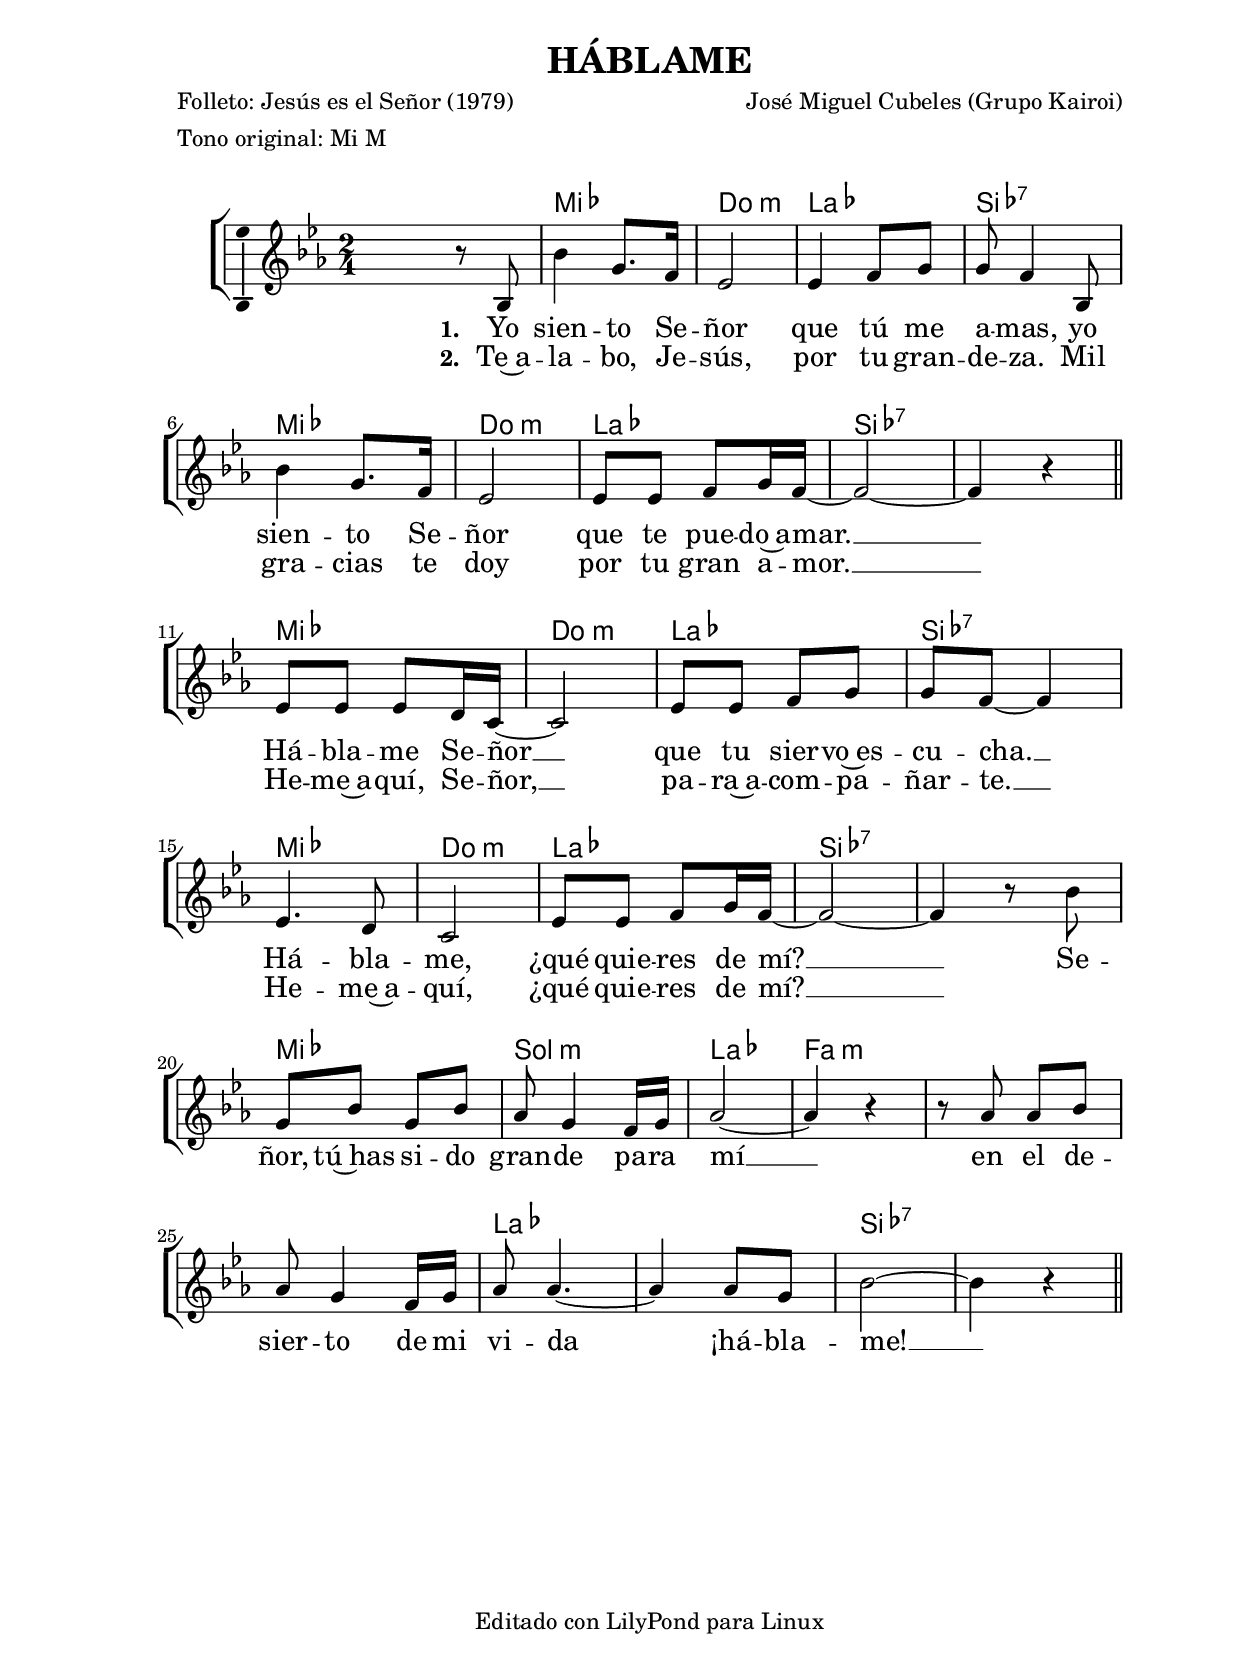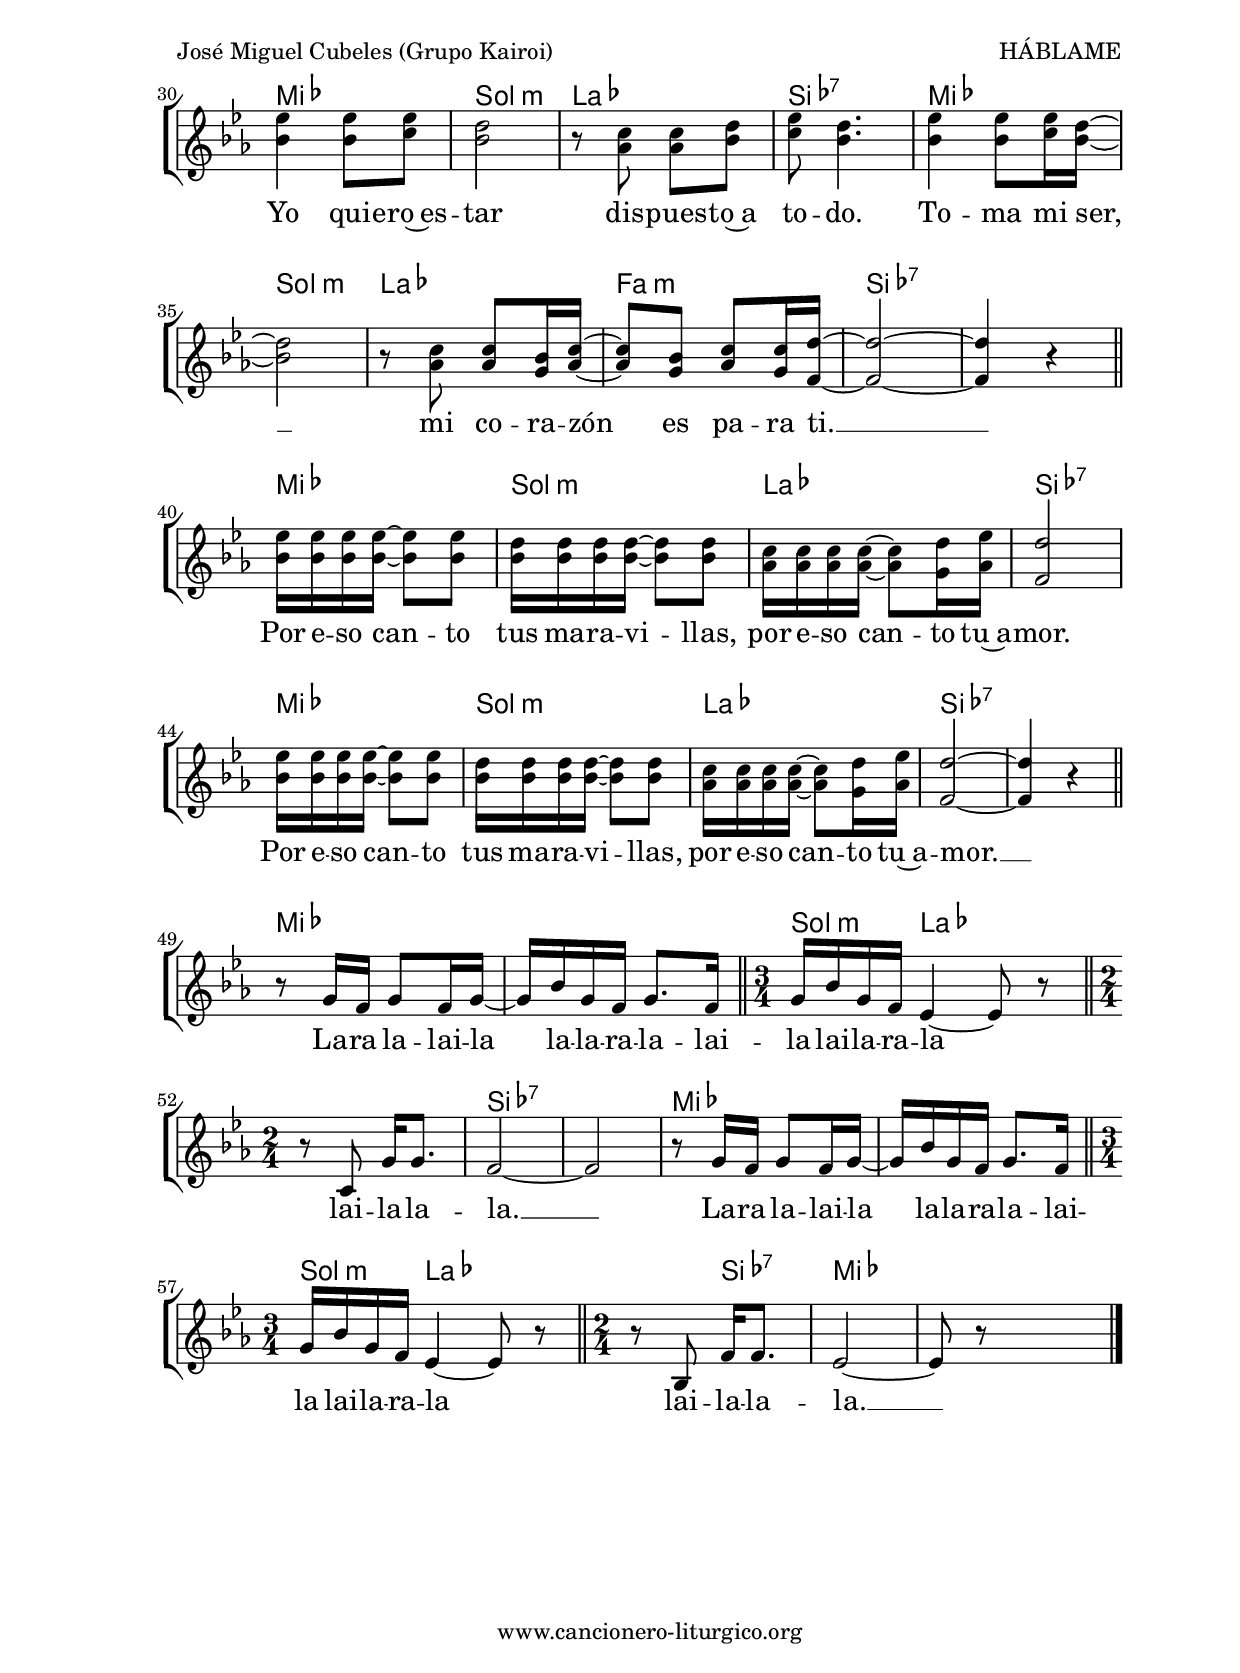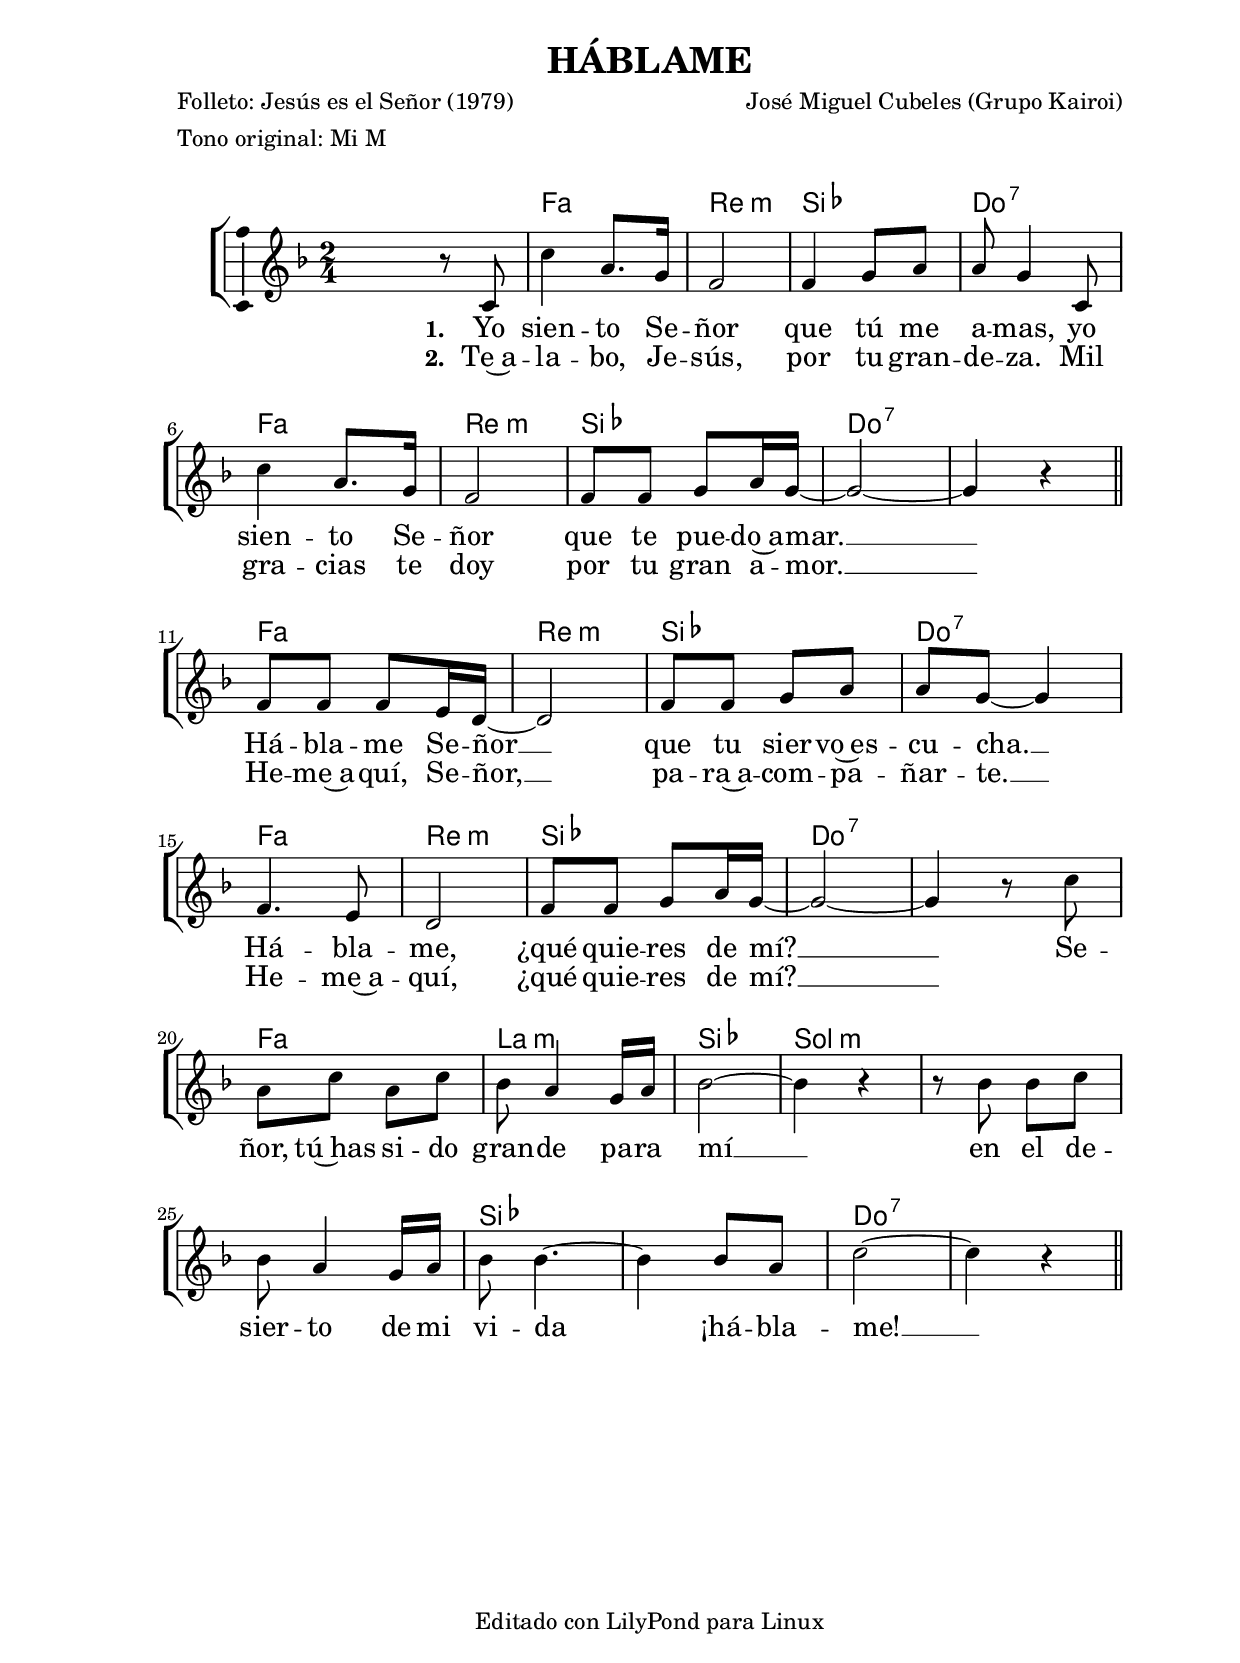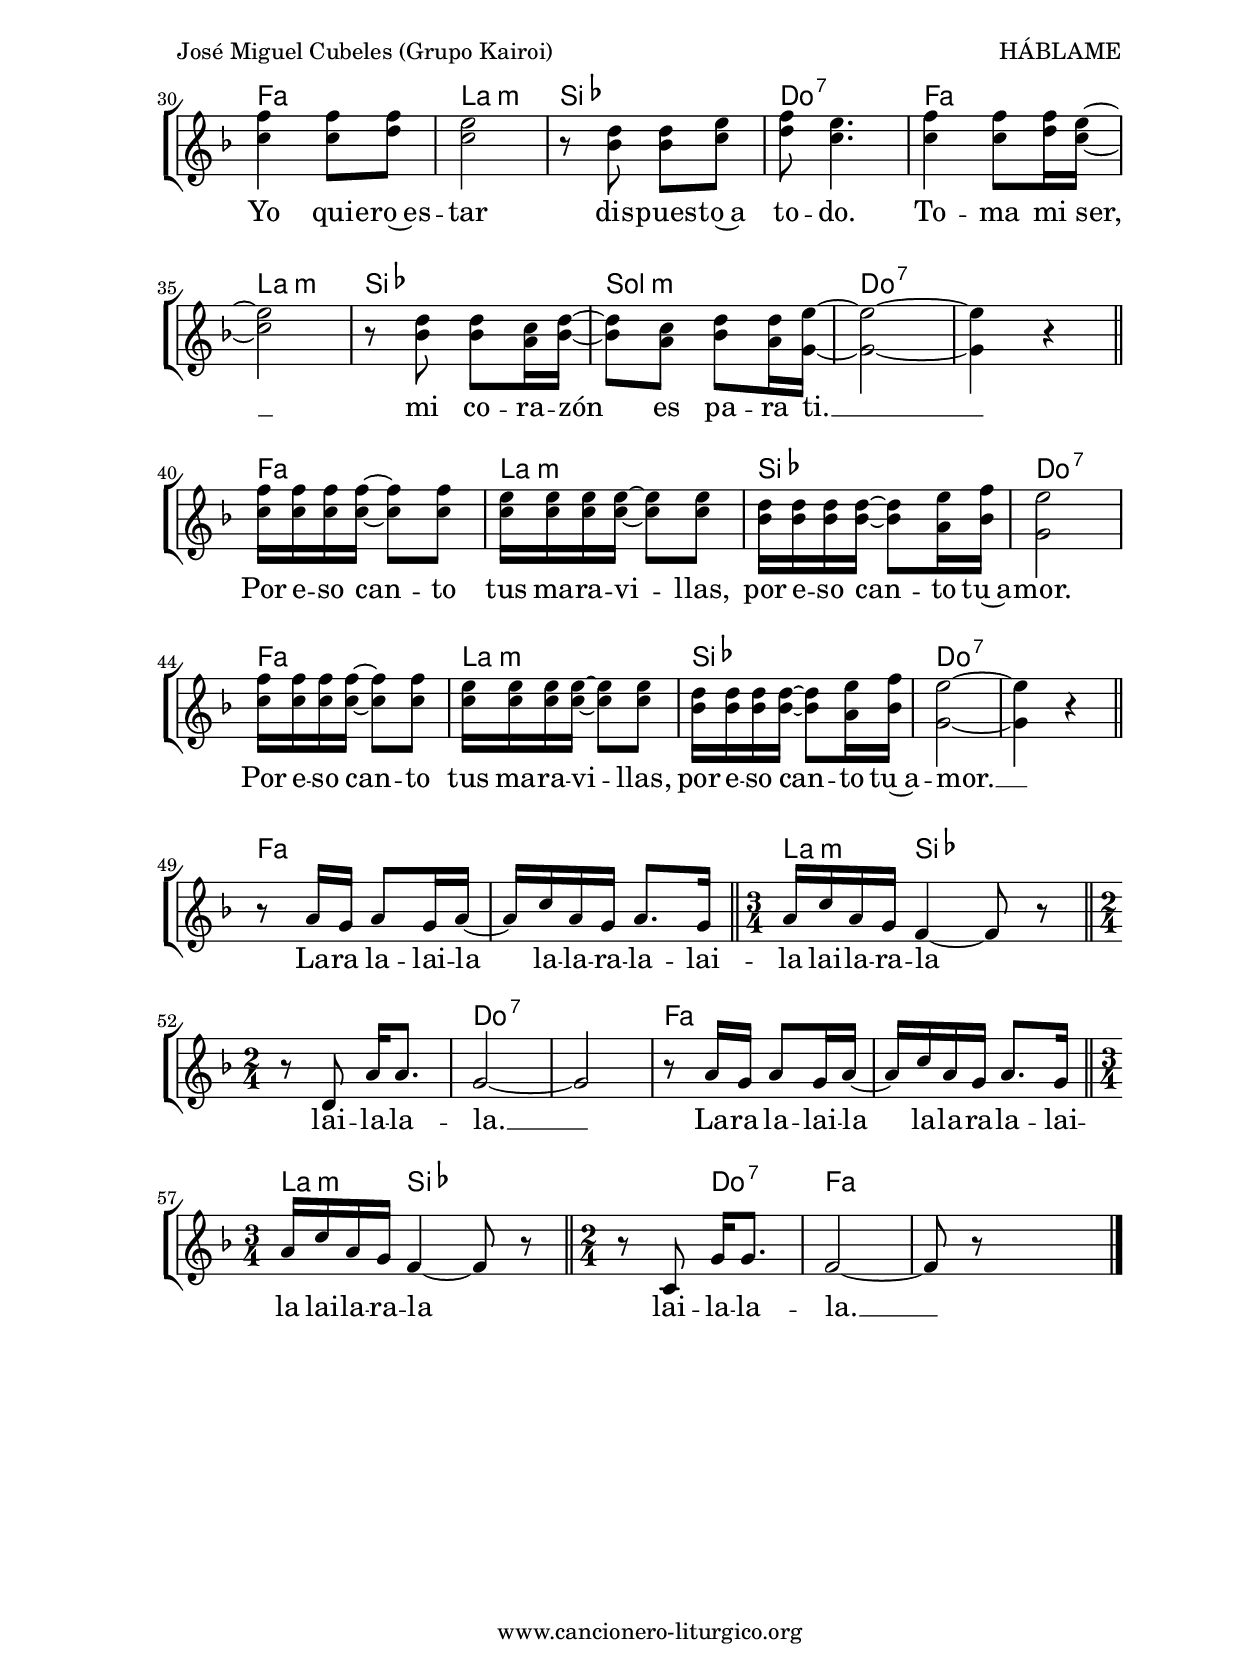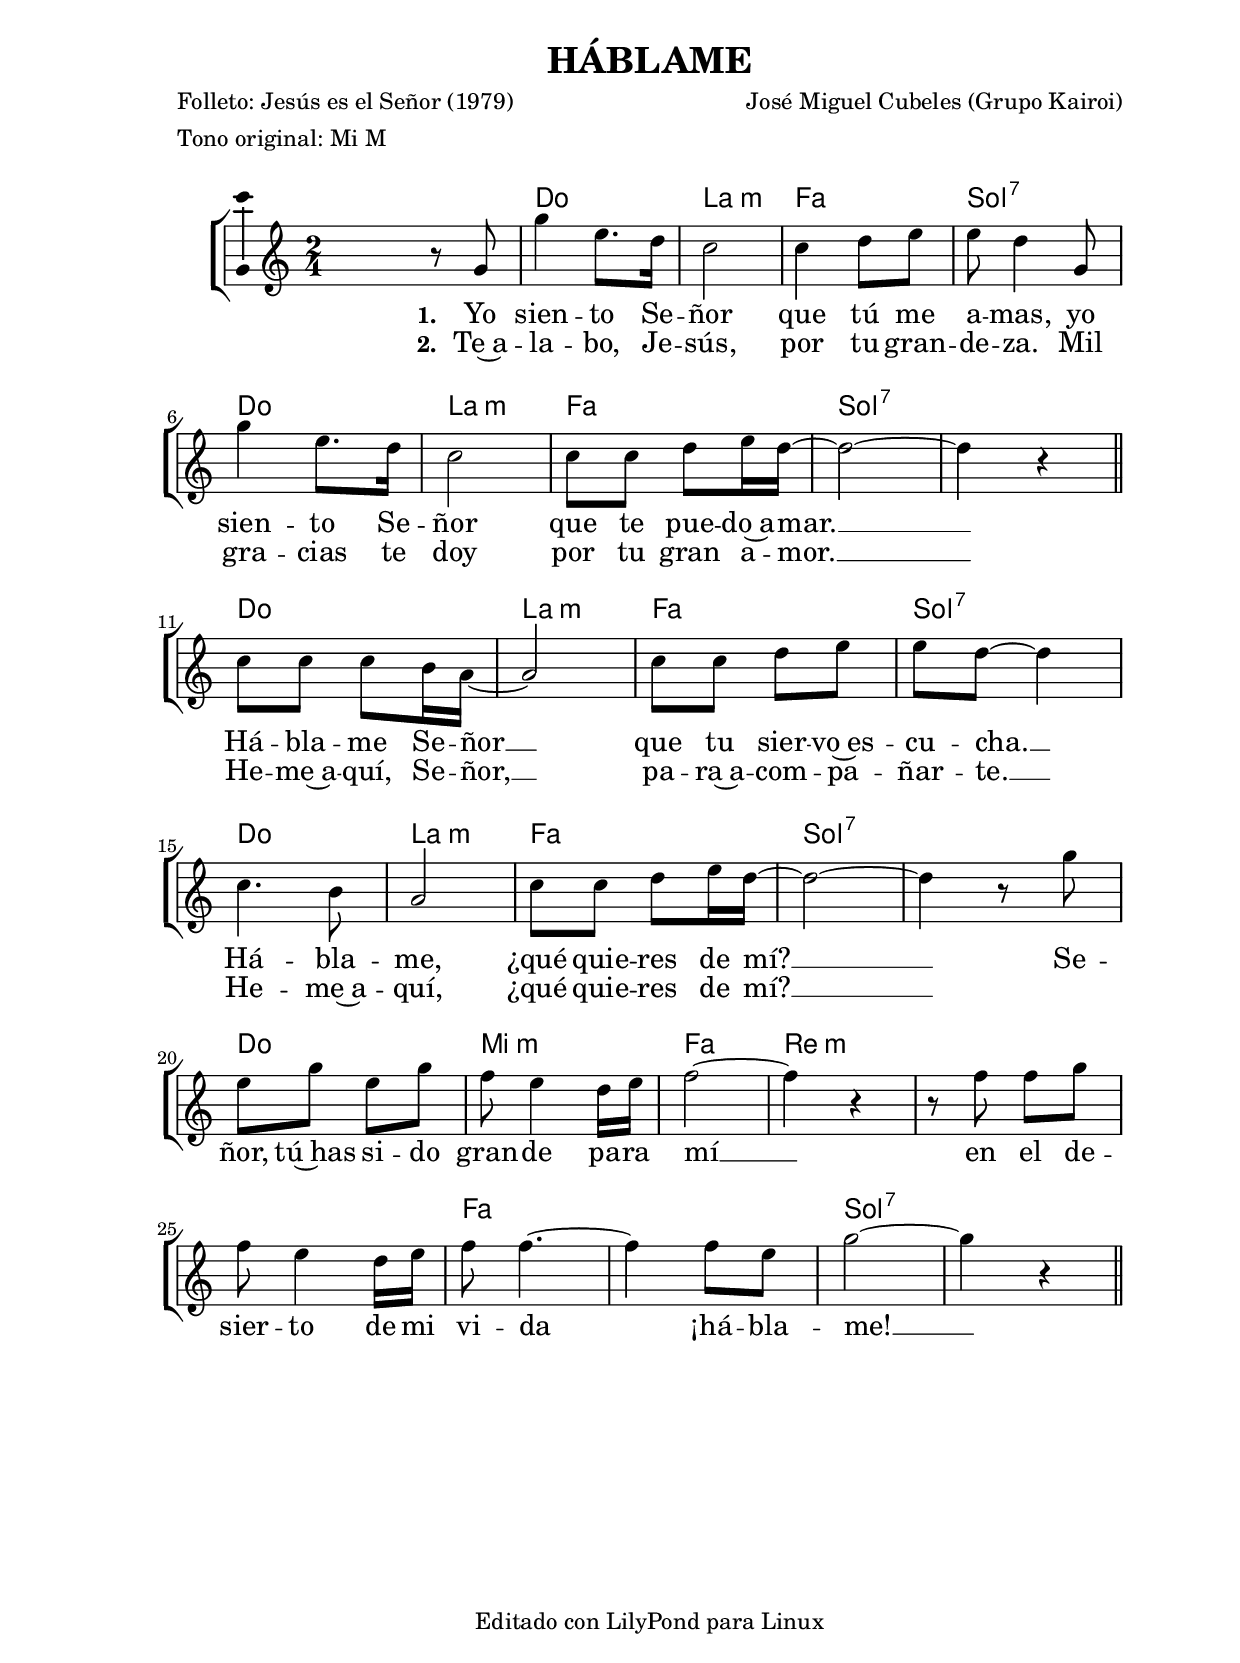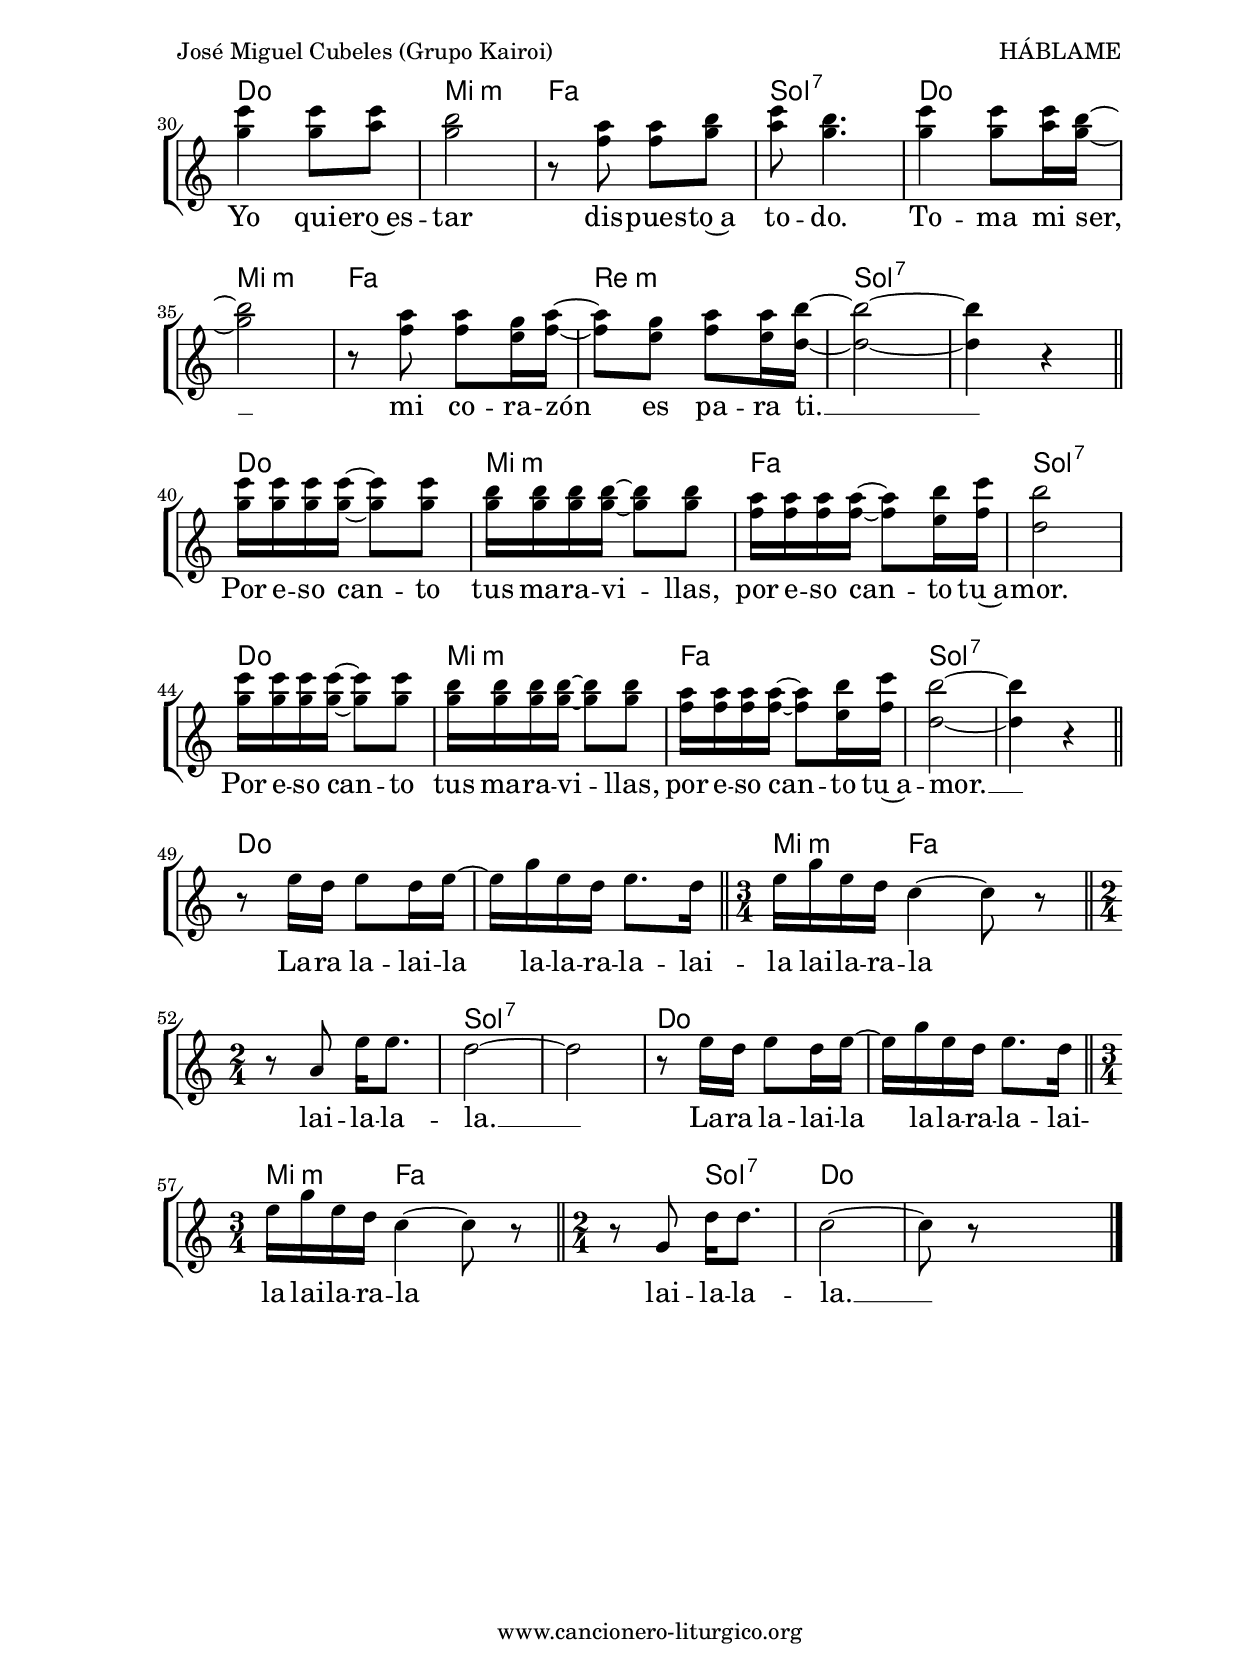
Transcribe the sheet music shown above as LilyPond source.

%
%para convertir .midi en .wav:
%timidity filename.midi -Ow -o finename.wav
%
%
%Para convertir de .wav a .mp3:
%lame -h -m j filename.wav
%
%
%para escuchar el midi:
%timidity nombrefichero.midi
%


%versión de lilypond para la que se ha escrito esta partitura:
\version "2.16.0"

	%Tamaño papel
	#(set-default-paper-size "a4")
	%Tamaño partitura
	#(set-global-staff-size 20)
	%No responde al pulsar sobre una nota
	#(ly:set-option 'point-and-click #f)

%parámetros del encabezamiento:
\header {
	title = "HÁBLAME"
	subtitle = ""
	composer = "José Miguel Cubeles (Grupo Kairoi)"
	poet = "Folleto: Jesús es el Señor (1979)"
	meter = "Tono original: Mi M"
	arranger = ""
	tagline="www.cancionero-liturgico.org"
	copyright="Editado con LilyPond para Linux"
	}

%parámetros asociados al papel:
\paper  {
	oddHeaderMarkup = \markup {\fill-line { \on-the-fly #not-first-page \fromproperty #'header:title \on-the-fly #not-first-page \fromproperty #'header:composer }}
	evenHeaderMarkup = \markup {\fill-line { \fromproperty #'header:composer \fromproperty #'header:title }}
	#(set-paper-size "a4")
	print-page-number = ##f
	first-page-number = 1
	print-first-page-number = ##f
%	head-separation = 3.0 \cm
	top-margin = 2.0 \cm
	bottom-margin = 0.5\cm
%%%	bottom-margin = -2.0\cm
	left-margin = 3.0 \cm
	line-width = 16.0 \cm 
	indent = 8\mm
	interscoreline = 2.\mm
	between-system-space = 15\mm
%	para que las partituras no llenen la hoja:
	ragged-bottom = ##t
%	idem para la última hoja:
	ragged-last-bottom = ##f
%	para que las partituras llenen el ancho del papel:
	ragged-last = ##f
	after-title-space = 2.5 \cm
%page-count=1
%system-count=8

	%Flexible Vertical Spacing
%	markup-markup-spacing =
%	#'((basic-distance . 15) (minimum-distance . 15) (padding . 3))
	markup-system-spacing =
	#'((basic-distance . 15) (minimum-distance . 15) (padding . 3))
	system-system-spacing =
	#'((basic-distance . 15) (minimum-distance . 15) (padding . 3))
	score-system-spacing =
	#'((basic-distance . 15) (minimum-distance . 15) (padding . 5))
%	top-system-spacing = % header
%	#'((basic-distance . 8) (minimum-distance . 0) (padding . 0))
%	top-markup-spacing =
%	#'((basic-distance . 20) (minimum-distance . 20) (padding . 0))
	last-bottom-spacing = % footer
	#'((basic-distance . 5) (minimum-distance . 5) (padding . 0))
%	score-markup-spacing =
%	#'((basic-distance . 16) (minimum-distance . 13) (padding . 0))

	}


%parámetros que afectan a toda la partitura:
global =  {
	%clave de sol (G):
	\clef G
	\transpose e ees
	%armadura:
	\key e \major
	\tempo 4=100
	\set Score.tempoHideNote = ##t
	}


acordes = {
	\italianChords
	\chordmode {
	\transpose e ees
{

s2 e cis:m a b:7
e cis:m a b:7 s

e cis:m a b:7
e cis:m a b:7 s

e gis:m a fis:m
s s a s b:7 s

e gis:m a b:7
e gis:m a fis:m b:7 s

e gis:m a b:7
e gis:m a b:7 s

e s gis4:m a2
s b:7 s

e s gis4:m a2
s4 b4:7 e2 s

	}
	}
}



melodia = 

\transpose e ees
{

\time 2/4

\relative c'{

s4 r8 b8
b'4 gis8. fis16
e2
e4 fis8 gis
gis8 fis4 b,8
b'4 gis8. fis16
e2
e8 e fis gis16 fis~
fis2~
fis4 r4

\bar "||"
\break

e8 e e dis16 cis~
cis2
e8 e fis gis
gis fis~fis4
e4. dis8
cis2
e8 e fis gis16 fis~
fis2~
fis4 r8 b8

\break

gis8 b gis b
a8 gis4 fis16 gis
a2~
a4 r4
r8 a8 a b
a gis4 fis16 gis
a8 a4.~
a4 a8 gis
b2~
b4 r4

\bar "||"
\break

\pageBreak

<<
{

e4 e8 e
dis2
r8 cis8 cis dis
e dis4.
e4 e8 e16 dis~
dis2

r8 cis8 cis b16 cis~
cis8 b cis cis16 dis16~
dis2~
dis4 r4

\bar "||"
\break

e16 e e e~e8 e
dis16 dis dis dis~dis8 dis
cis16 cis cis cis~cis8 dis16 e
dis2

e16 e e e~e8 e
dis16 dis dis dis~dis8 dis
cis16 cis cis cis~cis8 dis16 e
dis2~
dis4

}
{

b4 b8 cis
b2
r8 a8 a b
cis b4.
b4 b8 cis16 b~
b2

r8 a8 a gis16 a~
a8 gis a gis16 fis~
fis2~
fis4 r4

b16 b b b~b8 b
b16 b b b~b8 b
a16 a a a~a8 gis16 a
fis2

b16 b b b~b8 b
b16 b b b~b8 b
a16 a a a~a8 gis16 a
fis2~
fis4

}
>>

r4

\bar "||"
\break

r8 gis16 fis gis8 fis16 gis~
gis16 b gis fis gis8. fis16

\bar "||"
\time 3/4

gis16 b gis fis e4~e8 r8

\bar "||"
\time 2/4

r8 cis8 gis'16 gis8.
fis2~
fis2

r8 gis16 fis gis8 fis16 gis~
gis16 b gis fis gis8. fis16

\bar "||"
\time 3/4

gis16 b gis fis e4~e8 r8

\bar "||"
\time 2/4

r8 b8 fis'16 fis8.
e2~
e8 r8 s4

}
\bar "|."
}


texto = \lyricmode {

\set stanza =#"1. " Yo sien -- to Se -- ñor
que tú me a -- mas,
yo sien -- to Se -- ñor
que te pue -- do~a -- mar. __

Há -- bla -- me Se -- ñor __
que tu sier -- vo~es -- cu -- cha. __
Há -- bla -- me, ¿qué quie -- res de mí? __

Se -- ñor, tú~has si -- do
gran -- de pa -- ra mí __
en el de -- sier -- to de mi vi -- da
¡há -- bla -- me! __

Yo qui -- ero~es -- tar
dis -- pues -- to~a to -- do.
To -- ma mi ser, __
mi co -- ra -- zón es pa -- ra ti. __

Por e -- so can -- to tus ma -- ra -- vi -- llas,
por e -- so can -- to tu~a -- mor.

Por e -- so can -- to tus ma -- ra -- vi -- llas,
por e -- so can -- to tu~a -- mor. __

La -- ra la -- lai -- la
la -- la -- ra -- la -- lai -- la
lai -- la -- ra -- la
lai -- la -- la -- la. __ 

La -- ra la -- lai -- la
la -- la -- ra -- la -- lai -- la
lai -- la -- ra -- la
lai -- la -- la -- la. __ 

	}

textodos = \lyricmode {

\set stanza =#"2. " Te~a -- la -- bo, Je -- sús,
por tu gran -- de -- za.
Mil gra -- cias te doy
por tu gran a -- mor. __

He -- me~a -- quí, Se -- ñor, __
pa -- ra~a -- com -- pa -- ñar -- te. __
He -- me~a -- quí, ¿qué quie -- res de mí? __

	}


acordesStaff = \context ChordNames = acordesStaff <<
	\set chordChanges = ##t
	\acordes
	>>


vozStaff = \context Voice = vozStaff
\with {\consists "Ambitus_engraver"}
<<
%	\set Staff.instrumentName = ""
%	\set Staff.shortInstrumentName = ""
%	\set Staff.midiInstrument = #"clarinet"
%	\set Staff.midiInstrument = #"cello"
	\set Staff.midiInstrument = #"flute"
%	\set Staff.midiInstrument = #"electric guitar (jazz)"
%	\set Staff.midiInstrument = #"english horn"
%	\set Staff.midiInstrument = #"violin"
%	\set Staff.midiInstrument = #"glockenspiel"
	\set Staff.midiMinimumVolume = #0.7
	\set Staff.midiMaximumVolume = #0.9
	\global
	\melodia
	>>



textoStaff = \context Lyrics = textoStaff <<
	\lyricsto vozStaff \texto
	>>

textodosStaff = \context Lyrics = textodosStaff <<
	\lyricsto vozStaff \textodos
	>>


\book {
	\score {
		\context ChoirStaff {
			\override StaffGroup.SystemStartBracket #'collapse-height = #1
			\override Score.SystemStartBar #'collapse-height = #1
			<<
			\acordesStaff
			\vozStaff
			\textoStaff
			\textodosStaff
			>>
			}
		\layout {
	    		\context {
				\Lyrics
				\override LyricText #'font-size = #2
				}
	   		 \context {
				\Score
				\override StaffSymbol #'staff-space = #(magstep +3)
				}
			}
		}
	\score {
		\unfoldRepeats
		\context ChoirStaff {
			<<
			\acordesStaff
			\vozStaff
			>>
			}
		\midi {
	  		\context {
	  			\Score
				tempoWholesPerMinute = #(ly:make-moment 70 4)
				}
			}
		}
	}



#(define output-suffix "C")
\book {
	\score {
		\context ChoirStaff {
			\override StaffGroup.SystemStartBracket #'collapse-height = #1
			\override Score.SystemStartBar #'collapse-height = #1
\transpose c d
			<<
			\acordesStaff
			\vozStaff
			\textoStaff
			\textodosStaff
			>>
			}
		\layout {
	    		\context {
				\Lyrics
				\override LyricText #'font-size = #2
				}
	   		 \context {
				\Score
				\override StaffSymbol #'staff-space = #(magstep +3)
				}
			}
		}
	}

#(define output-suffix "S")
\book {
	\score {
		\context ChoirStaff {
			\override StaffGroup.SystemStartBracket #'collapse-height = #1
			\override Score.SystemStartBar #'collapse-height = #1
\transpose c a
			<<
			\acordesStaff
			\vozStaff
			\textoStaff
			\textodosStaff
			>>
			}
		\layout {
	    		\context {
				\Lyrics
				\override LyricText #'font-size = #2
				}
	   		 \context {
				\Score
				\override StaffSymbol #'staff-space = #(magstep +3)
				}
			}
		}
	}


